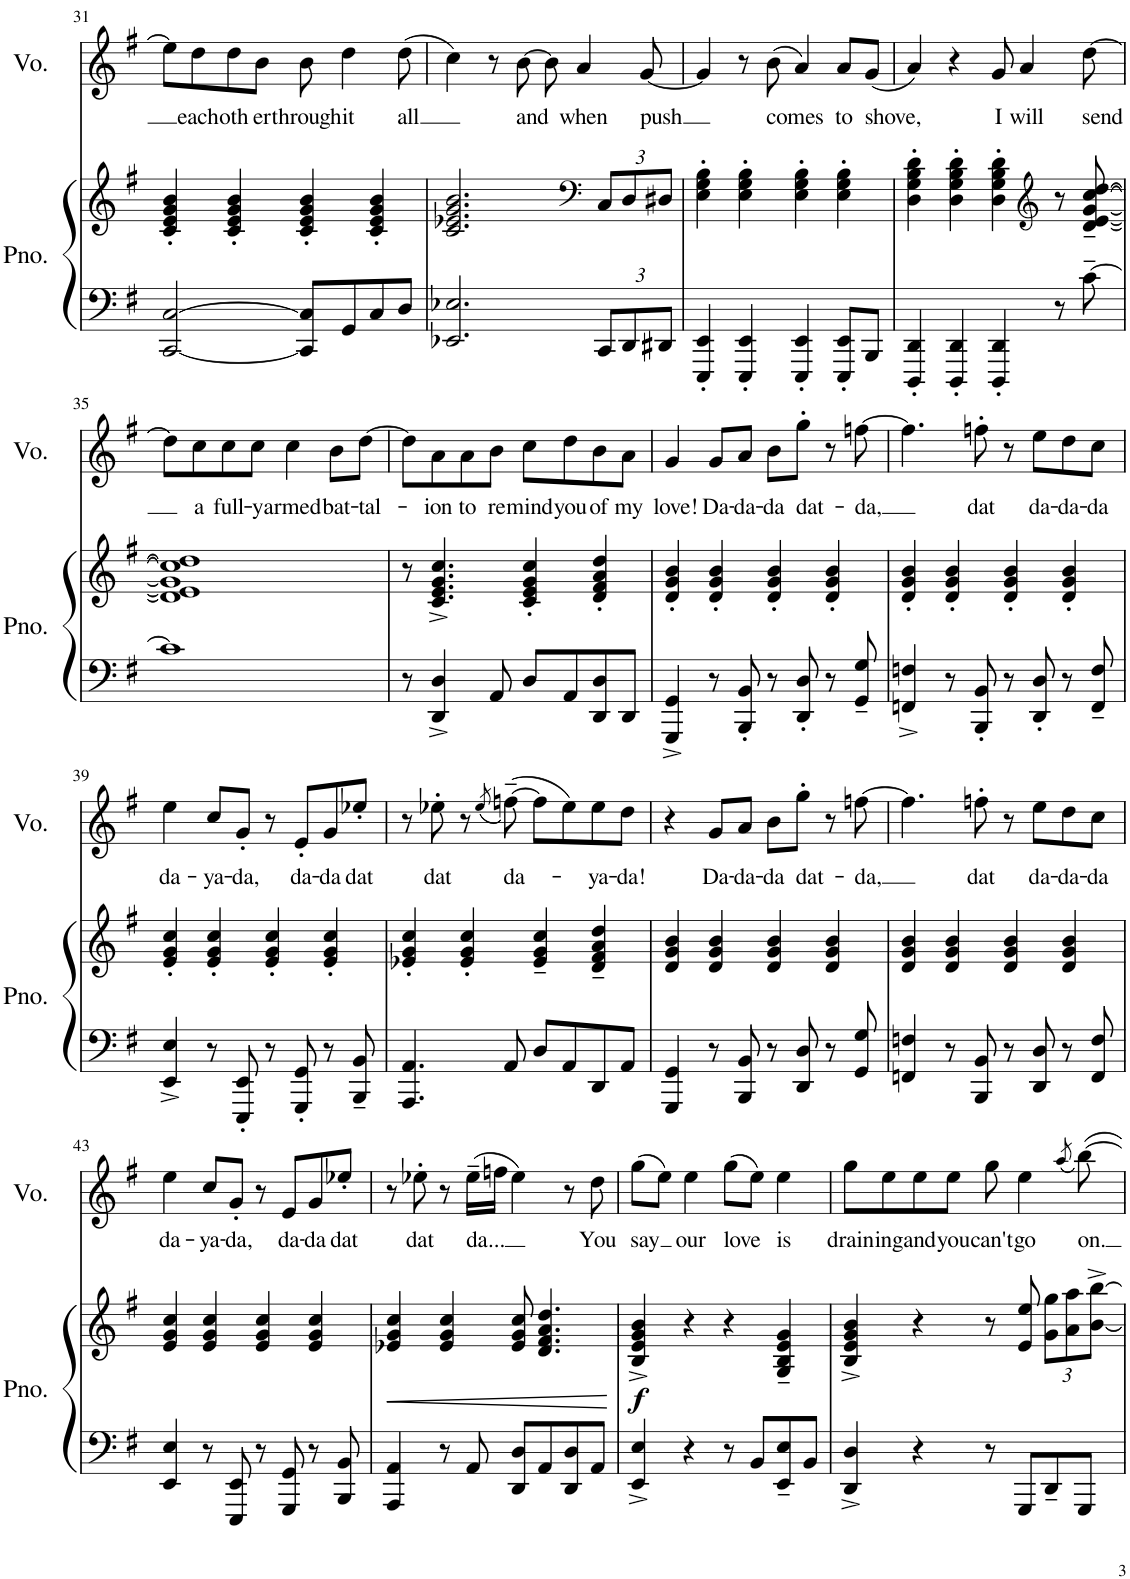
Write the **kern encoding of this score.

**kern	**kern	**dynam	**kern	**text
*part2	*part2	*part2	*part1	*part1
*staff3	*staff2	*staff2/3	*staff1	*staff1
*I"Piano	*	*	*I"Voice	*
*I'Pno.	*	*	*I'Vo.	*
!!LO:PB:g=z
*clefF4	*clefG2	*	*clefG2	*
*k[f#]	*k[f#]	*	*k[f#]	*
*M4/4	*M4/4	*	*M4/4	*
=31	=31	=31	=31	=31
[2CC/ [2C/	4c/' 4e/' 4g/' 4b/'	.	8ee\L]	.
!	!	!	!	!LO:LY:b
.	.	.	8dd\	each
!	!	!	!	!LO:LY:b
.	4c/' 4e/' 4g/' 4b/'	.	8dd\	oth-
!	!	!	!	!LO:LY:b
.	.	.	8b\J	-er
!	!	!	!	!LO:LY:b
8CC/] 8C/]L	4c/' 4e/' 4g/' 4b/'	.	8b\	through
!	!	!	!	!LO:LY:b
8GG/	.	.	4dd\	it
8C/	4c/' 4e/' 4g/' 4b/'	.	.	.
!	!	!	!	!LO:LY:b
8D/J	.	.	(8dd\	all
=32	=32	=32	=32	=32
2.EE-X/ 2.E-X/	2.c/ 2.e-X/ 2.g/ 2.b/	.	4cc\)	.
.	.	.	8r	.
!	!	!	!	!LO:LY:b
.	.	.	[8b\	and
.	.	.	8b\]	.
!	!	!	!	!LO:LY:b
.	.	.	4a/	when
*	*clefF4	*	*	*
*Xbrackettup	*Xbrackettup	*	*	*
12CC/L	12C/L	.	.	.
12DD/	12D/	.	.	.
!	!	!	!	!LO:LY:b
.	.	.	[8g/	push
12DD#X/J	12D#X/J	.	.	.
=33	=33	=33	=33	=33
4EEE/' 4EE/'	4E\' 4G\' 4B\'	.	4g/]	.
4EEE/' 4EE/'	4E\' 4G\' 4B\'	.	8r	.
!	!	!	!	!LO:LY:b
.	.	.	(8b\	comes
4EEE/' 4EE/'	4E\' 4G\' 4B\'	.	4a/)	.
!	!	!	!	!LO:LY:b
8EEE/' 8EE/'L	4E\' 4G\' 4B\'	.	8a/L	to
!	!	!	!	!LO:LY:b
8BBB/J	.	.	(8g/J	shove,
=34	=34	=34	=34	=34
4DDD/' 4DD/'	4D\' 4G\' 4B\' 4d\'	.	4a/)	.
4DDD/' 4DD/'	4D\' 4G\' 4B\' 4d\'	.	4r	.
!	!	!	!	!LO:LY:b
4DDD/' 4DD/'	4D\' 4G\' 4B\' 4d\'	.	8g/	I
!	!	!	!	!LO:LY:b
.	.	.	4a/	will
*	*clefG2	*	*	*
8r	8r	.	.	.
!	!	!	!	!LO:LY:b
[8c~\	[8d/~ [8e/~ [8g/~ [8cc/~ [8dd/~	.	[8dd\	send
!!LO:LB:g=z
=35	=35	=35	=35	=35
1c]	1d] 1e] 1g] 1cc] 1dd]	.	8dd\L]	.
!	!	!	!	!LO:LY:b
.	.	.	8cc\	a
!	!	!	!	!LO:LY:b
.	.	.	8cc\	full-
!	!	!	!	!LO:LY:b
.	.	.	8cc\J	-y
!	!	!	!	!LO:LY:b
.	.	.	4cc\	armed
!	!	!	!	!LO:LY:b
.	.	.	8b\L	bat-
!	!	!	!	!LO:LY:b
.	.	.	[8dd\J	-tal-
=36	=36	=36	=36	=36
8r	8r	.	8dd\L]	.
!	!	!	!	!LO:LY:b
4DD/^ 4D/^	4.c/^ 4.e/^ 4.g/^ 4.cc/^	.	8a\	-ion
!	!	!	!	!LO:LY:b
.	.	.	8a\	to
!	!	!	!	!LO:LY:b
8AA/	.	.	8b\J	re-
!	!	!	!	!LO:LY:b
8D/L	4c/' 4e/' 4g/' 4cc/'	.	8cc\L	-mind
!	!	!	!	!LO:LY:b
8AA/	.	.	8dd\	you
!	!	!	!	!LO:LY:b
8DD/ 8D/	4d/' 4f#/' 4a/' 4dd/'	.	8b\	of
!	!	!	!	!LO:LY:b
8DD/J	.	.	8a\J	my
=37	=37	=37	=37	=37
!	!	!	!	!LO:LY:b
4GGG/^ 4GG/^	4d/' 4g/' 4b/'	.	4g/	love!
!	!	!	!	!LO:LY:b
8r	4d/' 4g/' 4b/'	.	8g/L	Da-
!	!	!	!	!LO:LY:b
8BBB/' 8BB/'	.	.	8a/J	-da-
!	!	!	!	!LO:LY:b
8r	4d/' 4g/' 4b/'	.	8b\L	-da
!	!	!	!	!LO:LY:b
8DD/' 8D/'	.	.	8gg'\J	dat-
8r	4d/' 4g/' 4b/'	.	8r	.
!	!	!	!	!LO:LY:b
8GG/~ 8G/~	.	.	[8ffn\	-da,
=38	=38	=38	=38	=38
4FFn/^ 4Fn/^	4d/' 4g/' 4b/'	.	4.ff\]	.
8r	4d/' 4g/' 4b/'	.	.	.
!	!	!	!	!LO:LY:b
8BBB/' 8BB/'	.	.	8ffn'\	dat
8r	4d/' 4g/' 4b/'	.	8r	.
!	!	!	!	!LO:LY:b
8DD/' 8D/'	.	.	8ee\L	da-
!	!	!	!	!LO:LY:b
8r	4d/' 4g/' 4b/'	.	8dd\	-da-
!	!	!	!	!LO:LY:b
8FF/~ 8F/~	.	.	8cc\J	-da
!!LO:LB:g=z
=39	=39	=39	=39	=39
!	!	!	!	!LO:LY:b
4EE/^ 4E/^	4e/' 4g/' 4cc/'	.	4ee\	da-
!	!	!	!	!LO:LY:b
8r	4e/' 4g/' 4cc/'	.	8cc/L	-ya-
!	!	!	!	!LO:LY:b
8EEE/' 8EE/'	.	.	8g'/J	-da,
8r	4e/' 4g/' 4cc/'	.	8r	.
!	!	!	!	!LO:LY:b
8GGG/' 8GG/'	.	.	8e'/L	da-
!	!	!	!	!LO:LY:b
8r	4e/' 4g/' 4cc/'	.	8g/	-da-
!	!	!	!	!LO:LY:b
8BBB/~ 8BB/~	.	.	8ee-X'/J	-dat
=40	=40	=40	=40	=40
4.AAA/ 4.AA/	4e-X/' 4g/' 4cc/'	.	8r	.
!	!	!	!	!LO:LY:b
.	.	.	8ee-X'\	dat
.	4e-/' 4g/' 4cc/'	.	8r	.
.	.	.	(8qee-/	.
!	!	!	!	!LO:LY:b
8AA/	.	.	([8ffn~\)	da-
8D/L	4e-/~ 4g/~ 4cc/~	.	8ff\L]	.
8AA/	.	.	8ee-\)	.
!	!	!	!	!LO:LY:b
8DD/	4d/~ 4f#/~ 4a/~ 4dd/~	.	8ee-\	-ya-
!	!	!	!	!LO:LY:b
8AA/J	.	.	8dd\J	-da!
=41	=41	=41	=41	=41
4GGG/ 4GG/	4d/ 4g/ 4b/	.	4r	.
!	!	!	!	!LO:LY:b
8r	4d/ 4g/ 4b/	.	8g/L	Da-
!	!	!	!	!LO:LY:b
8BBB/ 8BB/	.	.	8a/J	-da-
!	!	!	!	!LO:LY:b
8r	4d/ 4g/ 4b/	.	8b\L	-da
!	!	!	!	!LO:LY:b
8DD/ 8D/	.	.	8gg'\J	dat-
8r	4d/ 4g/ 4b/	.	8r	.
!	!	!	!	!LO:LY:b
8GG/ 8G/	.	.	[8ffn\	-da,
=42	=42	=42	=42	=42
4FFn/ 4Fn/	4d/ 4g/ 4b/	.	4.ff\]	.
8r	4d/ 4g/ 4b/	.	.	.
!	!	!	!	!LO:LY:b
8BBB/ 8BB/	.	.	8ffn'\	dat
8r	4d/ 4g/ 4b/	.	8r	.
!	!	!	!	!LO:LY:b
8DD/ 8D/	.	.	8ee\L	da-
!	!	!	!	!LO:LY:b
8r	4d/ 4g/ 4b/	.	8dd\	-da-
!	!	!	!	!LO:LY:b
8FF/ 8F/	.	.	8cc\J	-da
!!LO:LB:g=z
=43	=43	=43	=43	=43
!	!	!	!	!LO:LY:b
4EE/ 4E/	4e/ 4g/ 4cc/	.	4ee\	da-
!	!	!	!	!LO:LY:b
8r	4e/ 4g/ 4cc/	.	8cc/L	-ya-
!	!	!	!	!LO:LY:b
8EEE/ 8EE/	.	.	8g'/J	-da,
8r	4e/ 4g/ 4cc/	.	8r	.
!	!	!	!	!LO:LY:b
8GGG/ 8GG/	.	.	8e/L	da-
!	!	!	!	!LO:LY:b
8r	4e/ 4g/ 4cc/	.	8g/	-da
!	!	!	!	!LO:LY:b
8BBB/ 8BB/	.	.	8ee-X'/J	dat
=44	=44	=44	=44	=44
!	!	!LO:HP:b	!	!
4AAA/ 4AA/	4e-X/ 4g/ 4cc/	<	8r	.
!	!	!	!	!LO:LY:b
.	.	.	8ee-X'\	dat
8r	4e-/ 4g/ 4cc/	.	8r	.
!	!	!	!	!LO:LY:b
8AA/	.	.	(16ee-~\LL	da...
.	.	.	16ffn\JJ	.
8DD/ 8D/L	8e-/ 8g/ 8cc/	.	4ee-\)	.
8AA/	4.d/ 4.f#/ 4.a/ 4.dd/	.	.	.
8DD/ 8D/	.	.	8r	.
!	!	!	!	!LO:LY:b
8AA/J	.	.	8dd\	You
.	.	[	.	.
=45	=45	=45	=45	=45
!	!	!LO:DY:b	!	!LO:LY:b
4EE/^ 4E/^	4B/^ 4e/^ 4g/^ 4b/^	f	(8gg\L	say
.	.	.	8ee\J)	.
!	!	!	!	!LO:LY:b
4r	4r	.	4ee\	our
!	!	!	!	!LO:LY:b
8r	4r	.	(8gg\L	love
8BB/L	.	.	8ee\J)	.
!	!	!	!	!LO:LY:b
8EE/~ 8E/~	4G/~ 4B/~ 4e/~ 4g/~	.	4ee\	is
8BB/J	.	.	.	.
=46	=46	=46	=46	=46
!	!	!	!	!LO:LY:b
4DD/^ 4D/^	4B/^ 4e/^ 4g/^ 4b/^	.	8gg\L	drain-
!	!	!	!	!LO:LY:b
.	.	.	8ee\	-ing
!	!	!	!	!LO:LY:b
4r	4r	.	8ee\	and
!	!	!	!	!LO:LY:b
.	.	.	8ee\J	you
!	!	!	!	!LO:LY:b
8r	8r	.	8gg\	can't
!	!	!	!	!LO:LY:b
8GGG/L	8e/ 8ee/	.	4ee\	go
8DD~/	12g\ 12gg\L	.	.	.
.	12a\ 12aa\	.	.	.
.	.	.	(8qaa/	.
!	!	!	!	!LO:LY:b
8GGG/J	.	.	[8bb\)	on.
.	[12b\^ [12bb\^J	.	.	.
=	=	=	=	=
*-	*-	*-	*-	*-
